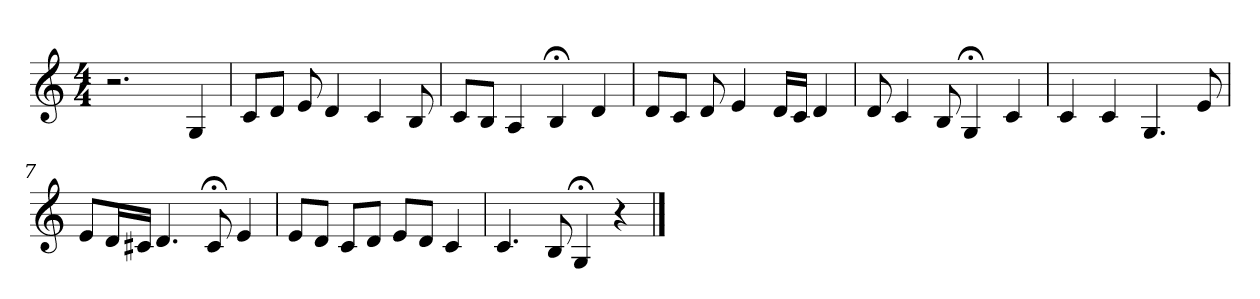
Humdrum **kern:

**kern
*part1
*staff1
*clefG2
*k[]
*C:
*M4/4
=1
2.r
4G
=2
8c/L
8d/J
8e
4d
4c
8B
=3
8c/L
8B/J
4A
4B;<
4d
=4
8d/L
8c/J
8d
4e
16d/LL
16c/JJ
4d
=5
8d
4c
8B
4G;<
4c
=6
4c
4c
4.G
8e
=7
8e/L
16d/L
16c#X/JJ
4.d
8c#;<
4e
=8
8e/L
8d/J
8c/L
8d/J
8e/L
8d/J
4c
=9
4.c
8B
4G;<
4r
==
*-
